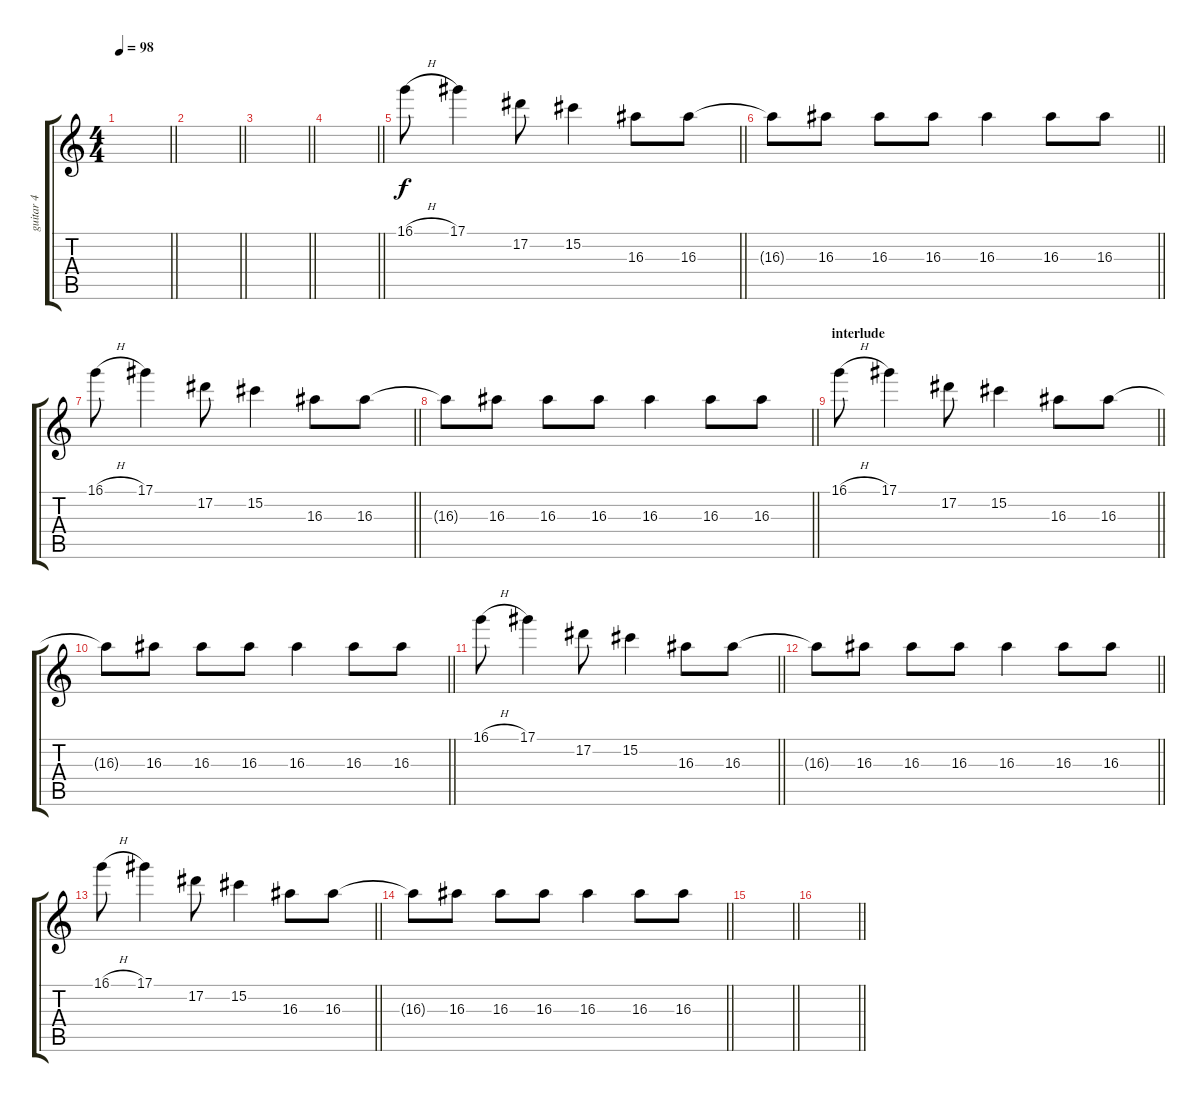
\track ("guitar 4" "guitar 4") {instrument overdrivenguitar}
\staff {score tabs}
\tuning (Eb4 Bb3 Gb3 Db3 Ab2 Eb2) {hide}
\ts (4 4)
\tempo 98
\clef g2
\barLineRight lightlight
\ks c
|
\barLineRight lightlight
|
\barLineRight lightlight
|
\barLineRight lightlight
|
\barLineRight lightlight
16.1{h}.8 17.1.4 17.2.8 15.2.4 16.3.8 16.3.8 |
\barLineRight lightlight
16.3{t}.8 16.3.8 16.3.8 16.3.8 16.3.4 16.3.8 16.3.8 |
\barLineRight lightlight
16.1{h}.8 17.1.4 17.2.8 15.2.4 16.3.8 16.3.8 |
\barLineRight lightlight
16.3{t}.8 16.3.8 16.3.8 16.3.8 16.3.4 16.3.8 16.3.8 |
\section ("" "interlude")
\barLineRight lightlight
16.1{h}.8 17.1.4 17.2.8 15.2.4 16.3.8 16.3.8 |
\barLineRight lightlight
16.3{t}.8 16.3.8 16.3.8 16.3.8 16.3.4 16.3.8 16.3.8 |
\barLineRight lightlight
16.1{h}.8 17.1.4 17.2.8 15.2.4 16.3.8 16.3.8 |
\barLineRight lightlight
16.3{t}.8 16.3.8 16.3.8 16.3.8 16.3.4 16.3.8 16.3.8 |
\barLineRight lightlight
16.1{h}.8 17.1.4 17.2.8 15.2.4 16.3.8 16.3.8 |
\barLineRight lightlight
16.3{t}.8 16.3.8 16.3.8 16.3.8 16.3.4 16.3.8 16.3.8 |
\barLineRight lightlight
|
\barLineRight lightlight
